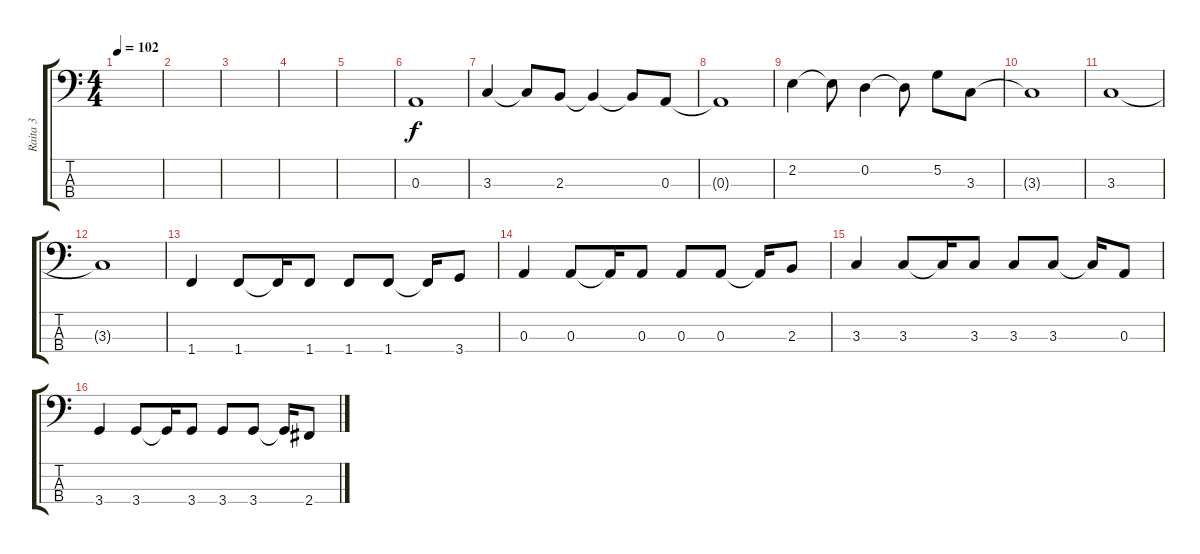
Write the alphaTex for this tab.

\track ("Raita 3" "Raita 3") {instrument electricbassfinger}
\staff {score tabs}
\tuning (G2 D2 A1 E1) {hide}
\ts (4 4)
\tempo 102
\clef f4
\ks c
|
|
|
|
|
0.3.1 |
3.3.4 3.3{t}.8 2.3.8 2.3{t}.4 2.3{t}.8 0.3.8 |
0.3{t}.1 |
2.2.4 2.2{t}.8 0.2.4 0.2{t}.8 5.2.8 3.3.8 |
3.3{t}.1 |
3.3.1 |
3.3{t}.1 |
1.4.4 1.4.8 1.4{t}.16 1.4.8 1.4.8 1.4.8 1.4{t}.16 3.4.8 |
0.3.4 0.3.8 0.3{t}.16 0.3.8 0.3.8 0.3.8 0.3{t}.16 2.3.8 |
3.3.4 3.3.8 3.3{t}.16 3.3.8 3.3.8 3.3.8 3.3{t}.16 0.3.8 |
3.4.4 3.4.8 3.4{t}.16 3.4.8 3.4.8 3.4.8 3.4{t}.16 2.4.8
